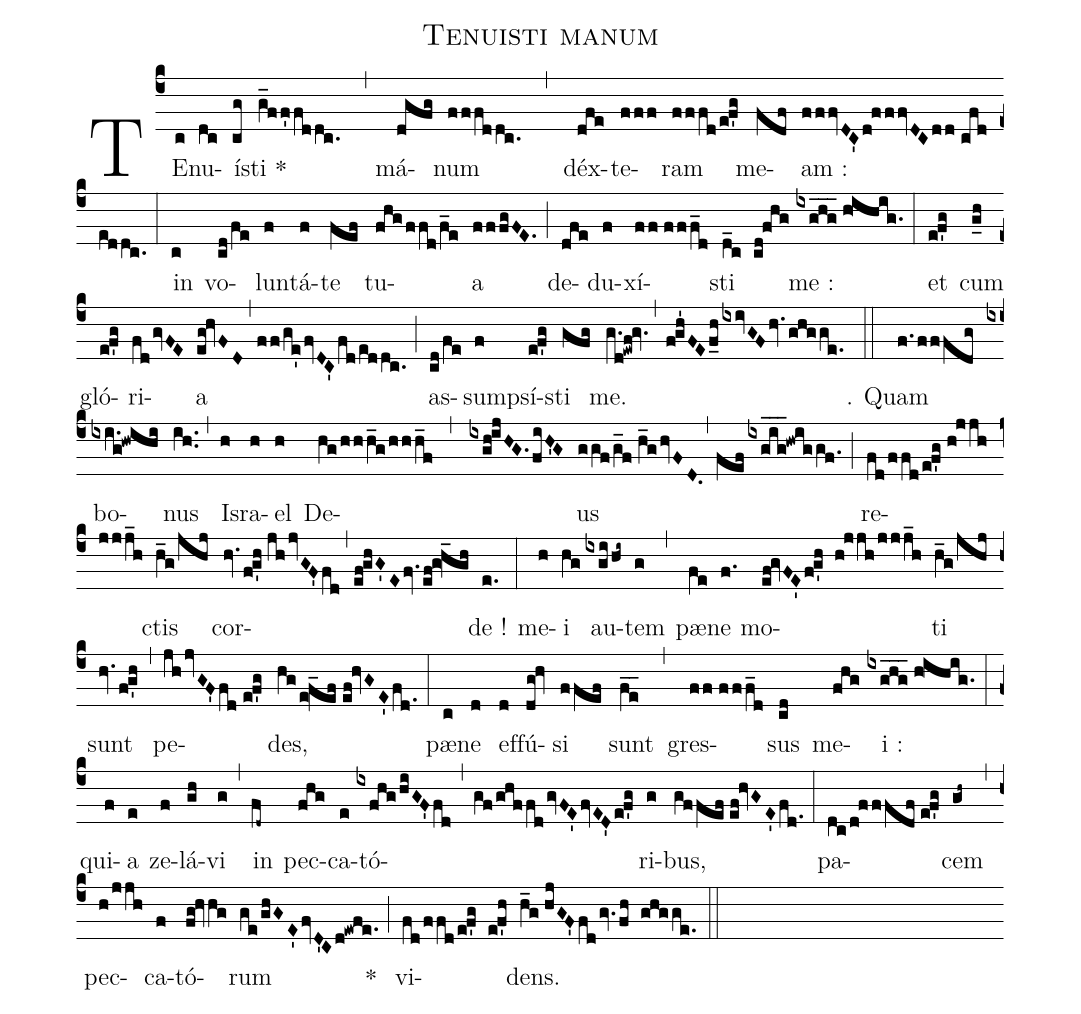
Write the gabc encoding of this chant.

name: Tenuisti manum;
%%
(c4) TE(c)nu(dc)í(cg)sti *(g_ff'fddc. ,) má(dgfg)num(fffddc. ,) déx(dfe)te(fff)ram(fffd/e!f'g) me(fdf)am :(fffvDC'd!ff/fvDCdd//cfd/eddc.) (:)
 in(c) vo(cd/fe)lun(f)tá(f)te(fef) tu(fhg/ffd/f_e)a(fffgFE.) (;)
de(dfe)du(f)xí(ff//fff_d)sti(d_c cd!fhg) me :(ixghg___//h!ihig.) (:)
 et(e!f'g) cum(g_h) gló(e!f'g)ri(fd/gvFE)a(eg!hvFD,ff/ge'fvDC'fd/eddc.) (;)
as(cd/fe)sum(f)psí(e!f'g)sti(gfg) me.(g.d!ewf!gv.,f!gh'FE/f_h/ixivGFhv.ghgge.) (::)

 ℣. Quam(f.fffdg) bo(ixi.g!hwihi)nus(ih..) (,)
Is(h)ra(h)el(h) De(hg/hhh_g/hhh_f,ixgh!ijHG.fiH'G)us(ggf/g_f//h_g/hvFD.,fefixgig___!hwiggf.) (;)
re(fd/ffd/e!f'g//h!jjh/jjj_h)ctis(h_g/jhj) cor(hv.f!g'h//jh/jvGF'fd,ef!ghG'Efv.ef!g!h_gh)de !(e.) (:)
 me(h)i(hg) au(ixgi/hi~)tem(g) (,)
pæ(fe)ne(f.) mo(ef!gvFE'/f!g'h h!jjh/jjj_h)ti(h_g/jhj) sunt(hv.f!g'h) (,)
pe(jh/jvGF'fd//e!f'g)des,(hg/e!f_ef//ef!hvGE'fd.) (:)
 pæ(c)ne(d) ef(d)fú(dg!hv)si(ffef) sunt(fe__) (,)
gres(ff//fff_d)sus(cd) me(fhg)i :(ixghg___//h!ihig.) (:)
 qui(f)a(e) ze(f)lá(gh)vi(g) (,)
in(fd~) pec(fhg)ca(e)tó(ixfhg/hiGF'fd,gf/ghffd/gvFE'/fvED'/e!f'g)ri(g)bus,(gffef//ef!hvGE'fd.) (:)
 pa(dc/d!fffdf//e!f'g)cem(gh~) (,)
pec(h/jjh)ca(f)tó(fg!hvhg)rum(ge/ghGE'/fvD'C/d!ewfe.) *(;)
vi(fd/ffd/e!f'g e!f'h)dens.(h_g//hjGF'fd/gv.fh ghgge.) (::)
